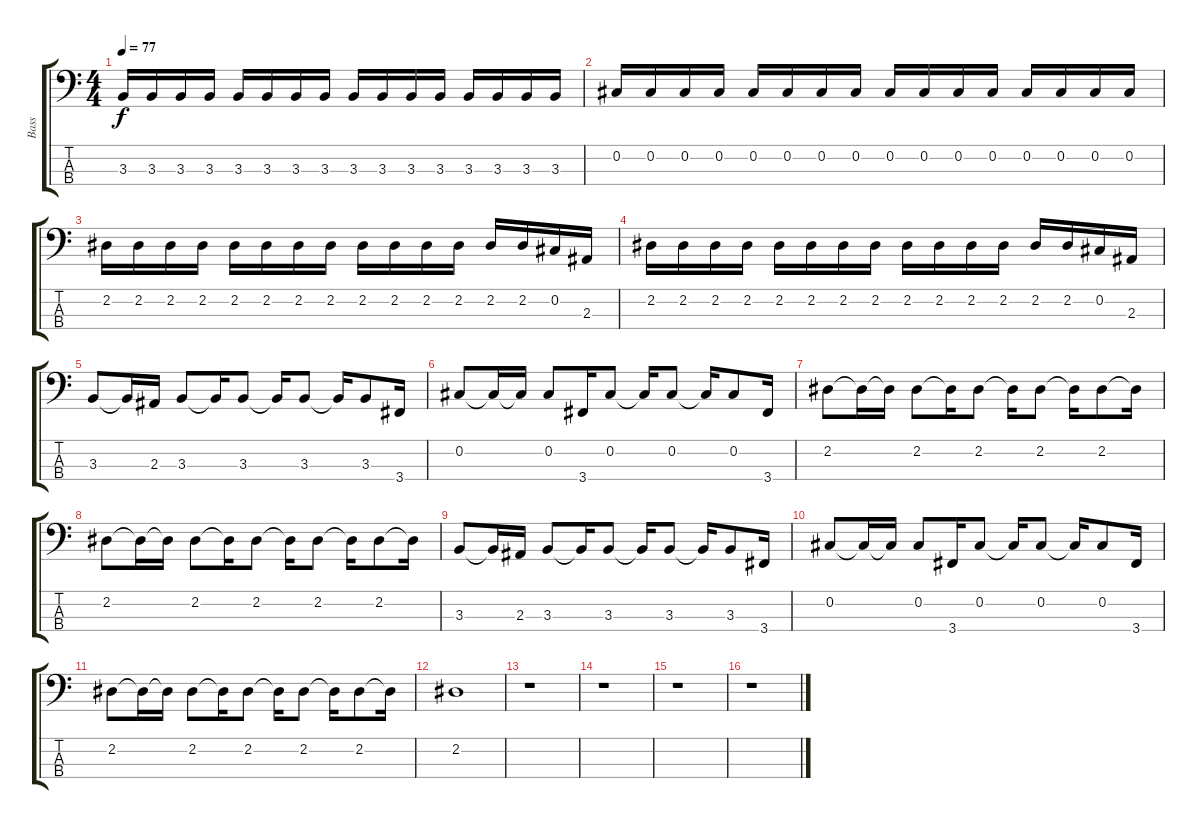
\track ("Bass" "Bass") {instrument acousticbass}
\staff {score tabs}
\tuning (Gb2 Db2 Ab1 Eb1) {hide}
\ts (4 4)
\tempo 77
\clef f4
\ks c
3.3.16{dy f} 3.3.16 3.3.16 3.3.16 3.3.16 3.3.16 3.3.16 3.3.16 3.3.16 3.3.16 3.3.16 3.3.16 3.3.16 3.3.16 3.3.16 3.3.16 |
0.2.16 0.2.16 0.2.16 0.2.16 0.2.16 0.2.16 0.2.16 0.2.16 0.2.16 0.2.16 0.2.16 0.2.16 0.2.16 0.2.16 0.2.16 0.2.16 |
2.2.16 2.2.16 2.2.16 2.2.16 2.2.16 2.2.16 2.2.16 2.2.16 2.2.16 2.2.16 2.2.16 2.2.16 2.2.16 2.2.16 0.2.16 2.3.16 |
2.2.16 2.2.16 2.2.16 2.2.16 2.2.16 2.2.16 2.2.16 2.2.16 2.2.16 2.2.16 2.2.16 2.2.16 2.2.16 2.2.16 0.2.16 2.3.16 |
3.3.8 3.3{t}.16 2.3.16 3.3.8 3.3{t}.16 3.3.8 3.3{t}.16 3.3.8 3.3{t}.16 3.3.8 3.4.16 |
0.2.8 0.2{t}.16 0.2{t}.16 0.2.8 3.4.16 0.2.8 0.2{t}.16 0.2.8 0.2{t}.16 0.2.8 3.4.16 |
2.2.8 2.2{t}.16 2.2{t}.16 2.2.8 2.2{t}.16 2.2.8 2.2{t}.16 2.2.8 2.2{t}.16 2.2.8 2.2{t}.16 |
2.2.8 2.2{t}.16 2.2{t}.16 2.2.8 2.2{t}.16 2.2.8 2.2{t}.16 2.2.8 2.2{t}.16 2.2.8 2.2{t}.16 |
3.3.8 3.3{t}.16 2.3.16 3.3.8 3.3{t}.16 3.3.8 3.3{t}.16 3.3.8 3.3{t}.16 3.3.8 3.4.16 |
0.2.8 0.2{t}.16 0.2{t}.16 0.2.8 3.4.16 0.2.8 0.2{t}.16 0.2.8 0.2{t}.16 0.2.8 3.4.16 |
2.2.8 2.2{t}.16 2.2{t}.16 2.2.8 2.2{t}.16 2.2.8 2.2{t}.16 2.2.8 2.2{t}.16 2.2.8 2.2{t}.16 |
2.2.1 |
r.1 |
r.1 |
r.1 |
r.1
